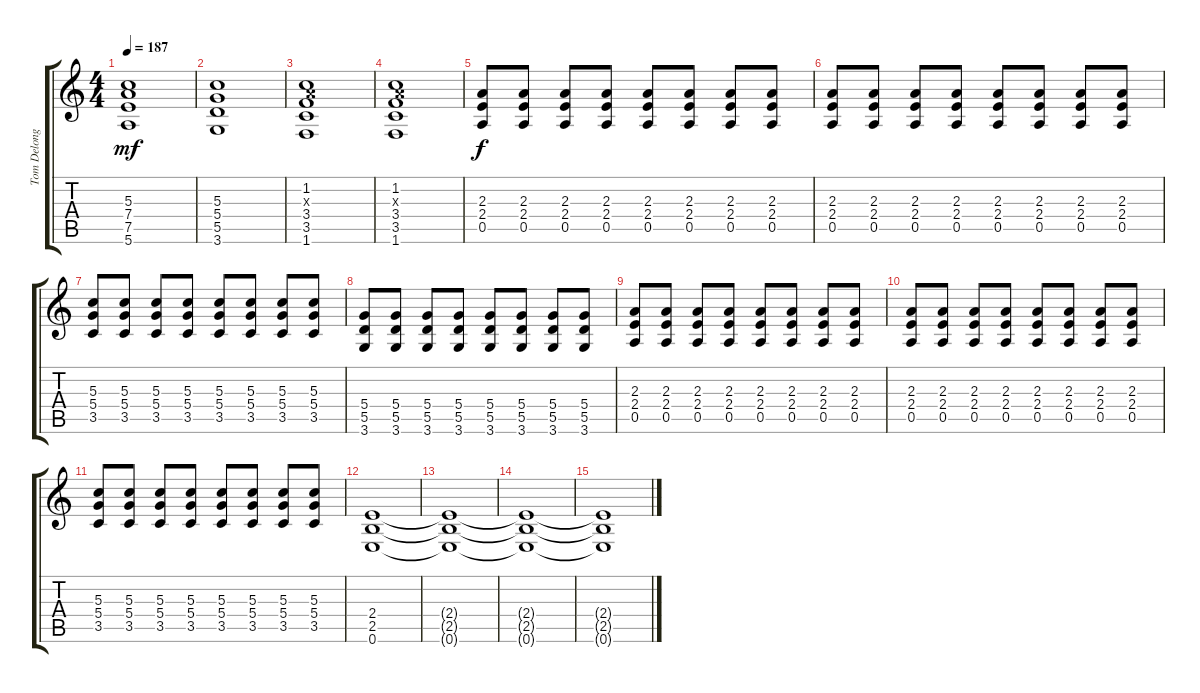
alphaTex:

\track ("Tom Delonge Rhythm Guitar" "Tom Delong") {instrument overdrivenguitar}
\staff {score tabs}
\tuning (E4 B3 G3 D3 A2 E2) {hide}
\ts (4 4)
\tempo 187
\clef g2
\ks c
(5.3 7.4 7.5 5.6).1{dy mf} |
(5.3 5.4 5.5 3.6).1 |
(1.2 2.3{x} 3.4 3.5 1.6).1 |
(1.2 2.3{x} 3.4 3.5 1.6).1 |
(2.3 2.4 0.5).8{dy f} (2.3 2.4 0.5).8 (2.3 2.4 0.5).8 (2.3 2.4 0.5).8 (2.3 2.4 0.5).8 (2.3 2.4 0.5).8 (2.3 2.4 0.5).8 (2.3 2.4 0.5).8 |
(2.3 2.4 0.5).8 (2.3 2.4 0.5).8 (2.3 2.4 0.5).8 (2.3 2.4 0.5).8 (2.3 2.4 0.5).8 (2.3 2.4 0.5).8 (2.3 2.4 0.5).8 (2.3 2.4 0.5).8 |
(5.3 5.4 3.5).8 (5.3 5.4 3.5).8 (5.3 5.4 3.5).8 (5.3 5.4 3.5).8 (5.3 5.4 3.5).8 (5.3 5.4 3.5).8 (5.3 5.4 3.5).8 (5.3 5.4 3.5).8 |
(5.4 5.5 3.6).8 (5.4 5.5 3.6).8 (5.4 5.5 3.6).8 (5.4 5.5 3.6).8 (5.4 5.5 3.6).8 (5.4 5.5 3.6).8 (5.4 5.5 3.6).8 (5.4 5.5 3.6).8 |
(2.3 2.4 0.5).8 (2.3 2.4 0.5).8 (2.3 2.4 0.5).8 (2.3 2.4 0.5).8 (2.3 2.4 0.5).8 (2.3 2.4 0.5).8 (2.3 2.4 0.5).8 (2.3 2.4 0.5).8 |
(2.3 2.4 0.5).8 (2.3 2.4 0.5).8 (2.3 2.4 0.5).8 (2.3 2.4 0.5).8 (2.3 2.4 0.5).8 (2.3 2.4 0.5).8 (2.3 2.4 0.5).8 (2.3 2.4 0.5).8 |
(5.3 5.4 3.5).8 (5.3 5.4 3.5).8 (5.3 5.4 3.5).8 (5.3 5.4 3.5).8 (5.3 5.4 3.5).8 (5.3 5.4 3.5).8 (5.3 5.4 3.5).8 (5.3 5.4 3.5).8 |
(2.4 2.5 0.6).1{volume 0} |
(2.4{t} 2.5{t} 0.6{t}).1 |
(2.4{t} 2.5{t} 0.6{t}).1 |
(2.4{t} 2.5{t} 0.6{t}).1
